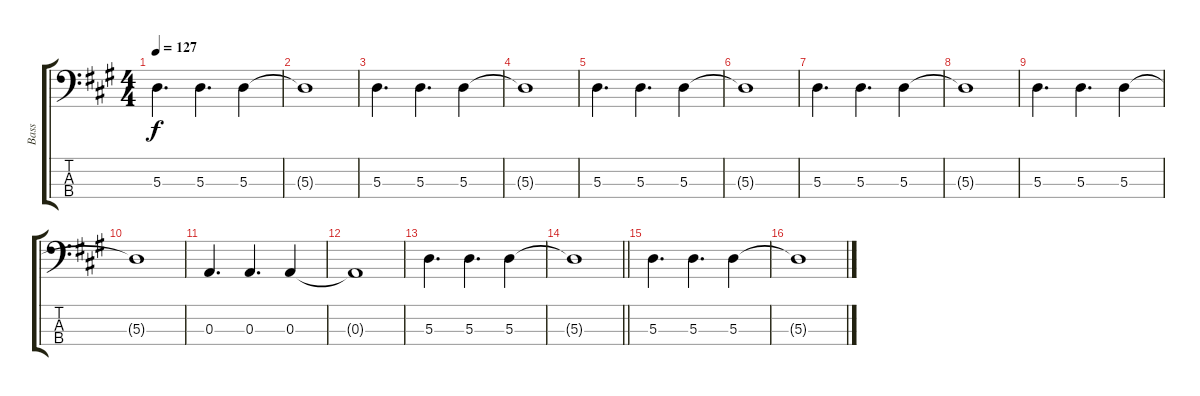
\track ("Bass" "Bass") {instrument electricbassfinger}
\staff {score tabs}
\tuning (G2 D2 A1 D1) {hide}
\ts (4 4)
\tempo 127
\clef f4
\ks a
5.3.4{d dy f} 5.3.4{d} 5.3.4 |
5.3{t}.1 |
5.3.4{d} 5.3.4{d} 5.3.4 |
5.3{t}.1 |
5.3.4{d} 5.3.4{d} 5.3.4 |
5.3{t}.1 |
5.3.4{d} 5.3.4{d} 5.3.4 |
5.3{t}.1 |
5.3.4{d} 5.3.4{d} 5.3.4 |
5.3{t}.1 |
0.3.4{d} 0.3.4{d} 0.3.4 |
0.3{t}.1 |
5.3.4{d} 5.3.4{d} 5.3.4 |
\barLineRight lightlight
5.3{t}.1 |
5.3.4{d} 5.3.4{d} 5.3.4 |
5.3{t}.1
